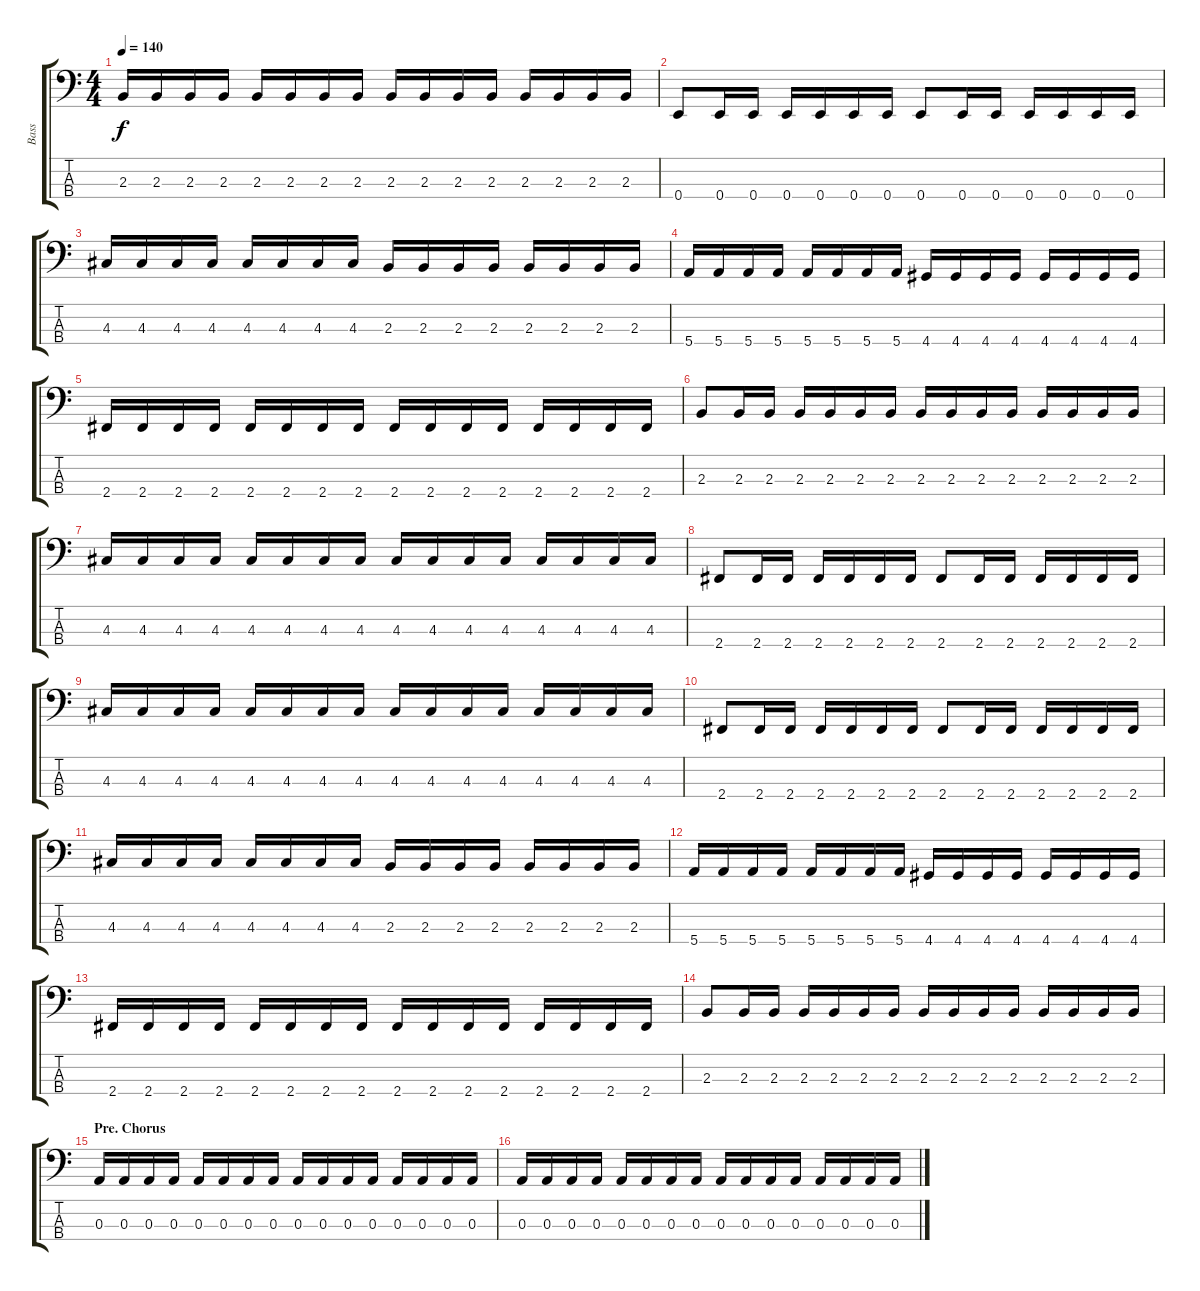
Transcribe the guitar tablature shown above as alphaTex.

\track ("Bass" "Bass") {instrument electricbasspick}
\staff {score tabs}
\tuning (G2 D2 A1 E1) {hide}
\ts (4 4)
\tempo 140
\clef f4
\ks c
2.3.16{dy f} 2.3.16 2.3.16 2.3.16 2.3.16 2.3.16 2.3.16 2.3.16 2.3.16 2.3.16 2.3.16 2.3.16 2.3.16 2.3.16 2.3.16 2.3.16 |
0.4.8 0.4.16 0.4.16 0.4.16 0.4.16 0.4.16 0.4.16 0.4.8 0.4.16 0.4.16 0.4.16 0.4.16 0.4.16 0.4.16 |
4.3.16 4.3.16 4.3.16 4.3.16 4.3.16 4.3.16 4.3.16 4.3.16 2.3.16 2.3.16 2.3.16 2.3.16 2.3.16 2.3.16 2.3.16 2.3.16 |
5.4.16 5.4.16 5.4.16 5.4.16 5.4.16 5.4.16 5.4.16 5.4.16 4.4.16 4.4.16 4.4.16 4.4.16 4.4.16 4.4.16 4.4.16 4.4.16 |
2.4.16 2.4.16 2.4.16 2.4.16 2.4.16 2.4.16 2.4.16 2.4.16 2.4.16 2.4.16 2.4.16 2.4.16 2.4.16 2.4.16 2.4.16 2.4.16 |
2.3.8 2.3.16 2.3.16 2.3.16 2.3.16 2.3.16 2.3.16 2.3.16 2.3.16 2.3.16 2.3.16 2.3.16 2.3.16 2.3.16 2.3.16 |
4.3.16 4.3.16 4.3.16 4.3.16 4.3.16 4.3.16 4.3.16 4.3.16 4.3.16 4.3.16 4.3.16 4.3.16 4.3.16 4.3.16 4.3.16 4.3.16 |
2.4.8 2.4.16 2.4.16 2.4.16 2.4.16 2.4.16 2.4.16 2.4.8 2.4.16 2.4.16 2.4.16 2.4.16 2.4.16 2.4.16 |
4.3.16 4.3.16 4.3.16 4.3.16 4.3.16 4.3.16 4.3.16 4.3.16 4.3.16 4.3.16 4.3.16 4.3.16 4.3.16 4.3.16 4.3.16 4.3.16 |
2.4.8 2.4.16 2.4.16 2.4.16 2.4.16 2.4.16 2.4.16 2.4.8 2.4.16 2.4.16 2.4.16 2.4.16 2.4.16 2.4.16 |
4.3.16 4.3.16 4.3.16 4.3.16 4.3.16 4.3.16 4.3.16 4.3.16 2.3.16 2.3.16 2.3.16 2.3.16 2.3.16 2.3.16 2.3.16 2.3.16 |
5.4.16 5.4.16 5.4.16 5.4.16 5.4.16 5.4.16 5.4.16 5.4.16 4.4.16 4.4.16 4.4.16 4.4.16 4.4.16 4.4.16 4.4.16 4.4.16 |
2.4.16 2.4.16 2.4.16 2.4.16 2.4.16 2.4.16 2.4.16 2.4.16 2.4.16 2.4.16 2.4.16 2.4.16 2.4.16 2.4.16 2.4.16 2.4.16 |
2.3.8 2.3.16 2.3.16 2.3.16 2.3.16 2.3.16 2.3.16 2.3.16 2.3.16 2.3.16 2.3.16 2.3.16 2.3.16 2.3.16 2.3.16 |
\section ("" "Pre. Chorus")
0.3.16 0.3.16 0.3.16 0.3.16 0.3.16 0.3.16 0.3.16 0.3.16 0.3.16 0.3.16 0.3.16 0.3.16 0.3.16 0.3.16 0.3.16 0.3.16 |
0.3.16 0.3.16 0.3.16 0.3.16 0.3.16 0.3.16 0.3.16 0.3.16 0.3.16 0.3.16 0.3.16 0.3.16 0.3.16 0.3.16 0.3.16 0.3.16
